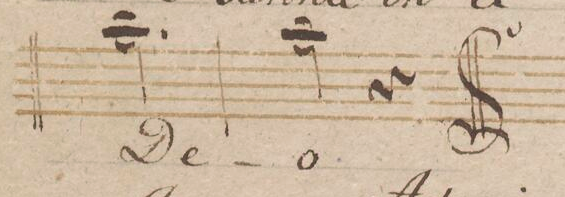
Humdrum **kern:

**kern	**text
*I"Canto	*
*clefC1	*
*k[b-]	*
*M3/4	*
2.ff\	De-
=99	=99
2ff\	-o
4r	.
==	==
*-	*-
